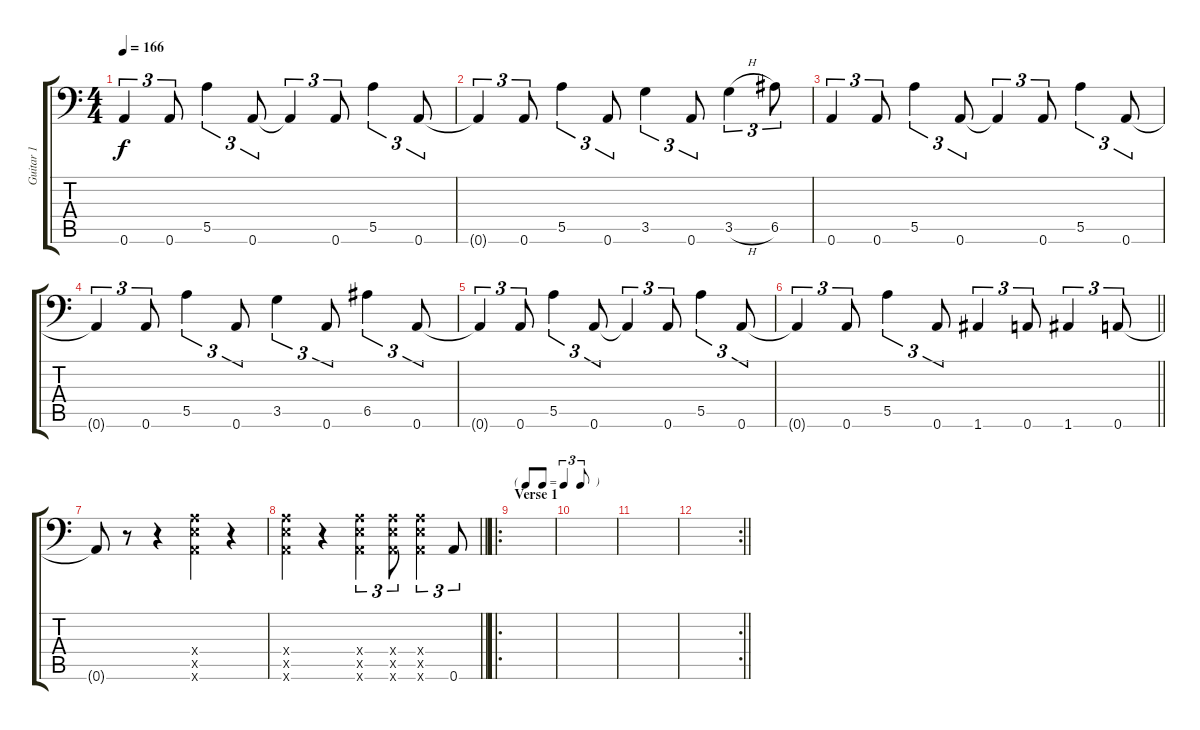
\track ("Guitar 1" "Guitar 1") {instrument overdrivenguitar}
\staff {score tabs}
\tuning (B3 Gb3 D3 A2 E2 A1) {hide}
\ts (4 4)
\tempo 166
\clef f4
\ks c
0.6{t}.4{tu (3 2) dy f} 0.6.8{tu (3 2)} 5.5.4{tu (3 2)} 0.6.8{tu (3 2)} 0.6{t}.4{tu (3 2)} 0.6.8{tu (3 2)} 5.5.4{tu (3 2)} 0.6.8{tu (3 2)} |
0.6{t}.4{tu (3 2)} 0.6.8{tu (3 2)} 5.5.4{tu (3 2)} 0.6.8{tu (3 2)} 3.5.4{tu (3 2)} 0.6.8{tu (3 2)} 3.5{h}.4{tu (3 2)} 6.5.8{tu (3 2)} |
0.6.4{tu (3 2)} 0.6.8{tu (3 2)} 5.5.4{tu (3 2)} 0.6.8{tu (3 2)} 0.6{t}.4{tu (3 2)} 0.6.8{tu (3 2)} 5.5.4{tu (3 2)} 0.6.8{tu (3 2)} |
0.6{t}.4{tu (3 2)} 0.6.8{tu (3 2)} 5.5.4{tu (3 2)} 0.6.8{tu (3 2)} 3.5.4{tu (3 2)} 0.6.8{tu (3 2)} 6.5.4{tu (3 2)} 0.6.8{tu (3 2)} |
0.6{t}.4{tu (3 2)} 0.6.8{tu (3 2)} 5.5.4{tu (3 2)} 0.6.8{tu (3 2)} 0.6{t}.4{tu (3 2)} 0.6.8{tu (3 2)} 5.5.4{tu (3 2)} 0.6.8{tu (3 2)} |
\barLineRight lightlight
0.6{t}.4{tu (3 2)} 0.6.8{tu (3 2)} 5.5.4{tu (3 2)} 0.6.8{tu (3 2)} 1.6.4{tu (3 2)} 0.6.8{tu (3 2)} 1.6.4{tu (3 2)} 0.6.8{tu (3 2)} |
\section ("" "")
0.6{t}.8 r.8 r.4 (0.4{x} 0.5{x} 0.6{x}).4 r.4 |
\barLineRight lightlight
(0.4{x} 0.5{x} 0.6{x}).4 r.4 (0.4{x} 0.5{x} 0.6{x}).4{tu (3 2)} (0.4{x} 0.5{x} 0.6{x}).8{tu (3 2)} (0.4{x} 0.5{x} 0.6{x}).4{tu (3 2)} 0.6.8{tu (3 2)} |
\ro
\tf triplet8th
\section ("" "Verse 1")
|
|
|
\rc 2
\barLineRight lightlight
